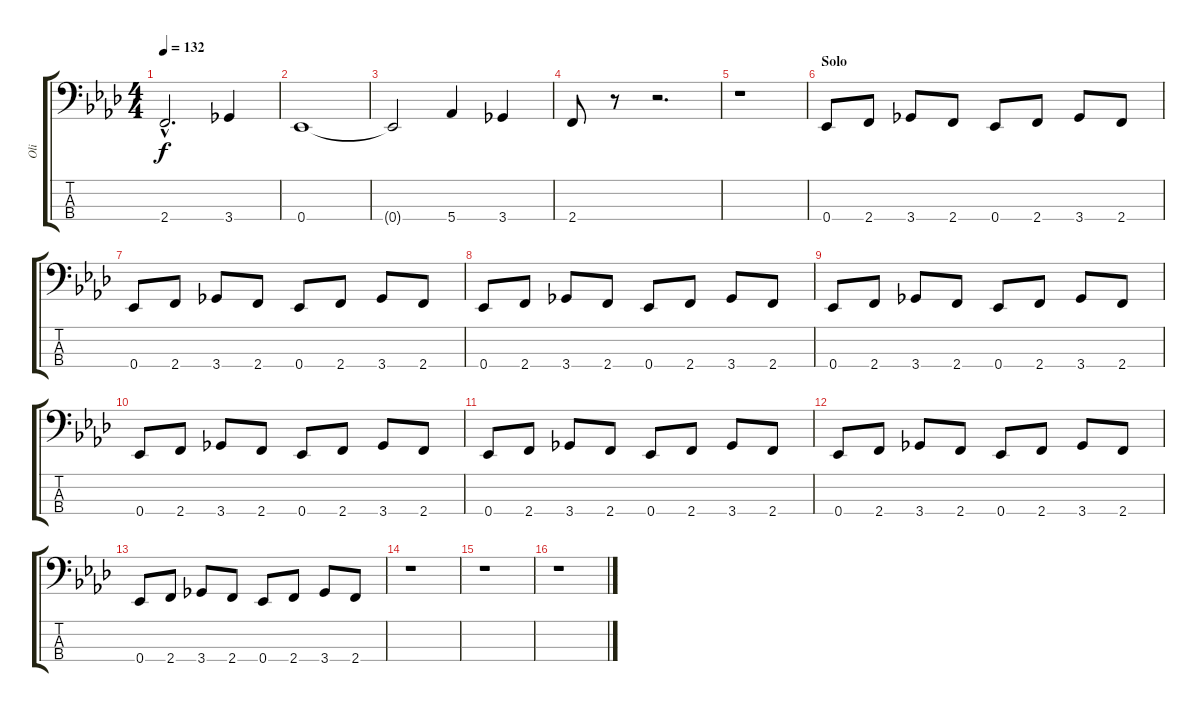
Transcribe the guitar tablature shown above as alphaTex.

\track ("Oli" "Oli") {instrument electricbasspick}
\staff {score tabs}
\tuning (Gb2 Db2 Ab1 Eb1) {hide}
\ts (4 4)
\tempo 132
\clef f4
\ks fminor
2.4{hac t}.2{d dy f} 3.4.4 |
0.4.1 |
0.4{t}.2 5.4.4 3.4.4 |
2.4.8 r.8 r.2{d} |
r.1 |
\section ("" "Solo")
0.4.8 2.4.8 3.4.8 2.4.8 0.4.8 2.4.8 3.4.8 2.4.8 |
0.4.8 2.4.8 3.4.8 2.4.8 0.4.8 2.4.8 3.4.8 2.4.8 |
0.4.8 2.4.8 3.4.8 2.4.8 0.4.8 2.4.8 3.4.8 2.4.8 |
0.4.8 2.4.8 3.4.8 2.4.8 0.4.8 2.4.8 3.4.8 2.4.8 |
0.4.8 2.4.8 3.4.8 2.4.8 0.4.8 2.4.8 3.4.8 2.4.8 |
0.4.8 2.4.8 3.4.8 2.4.8 0.4.8 2.4.8 3.4.8 2.4.8 |
0.4.8 2.4.8 3.4.8 2.4.8 0.4.8 2.4.8 3.4.8 2.4.8 |
0.4.8 2.4.8 3.4.8 2.4.8 0.4.8 2.4.8 3.4.8 2.4.8 |
r.1 |
r.1 |
r.1
